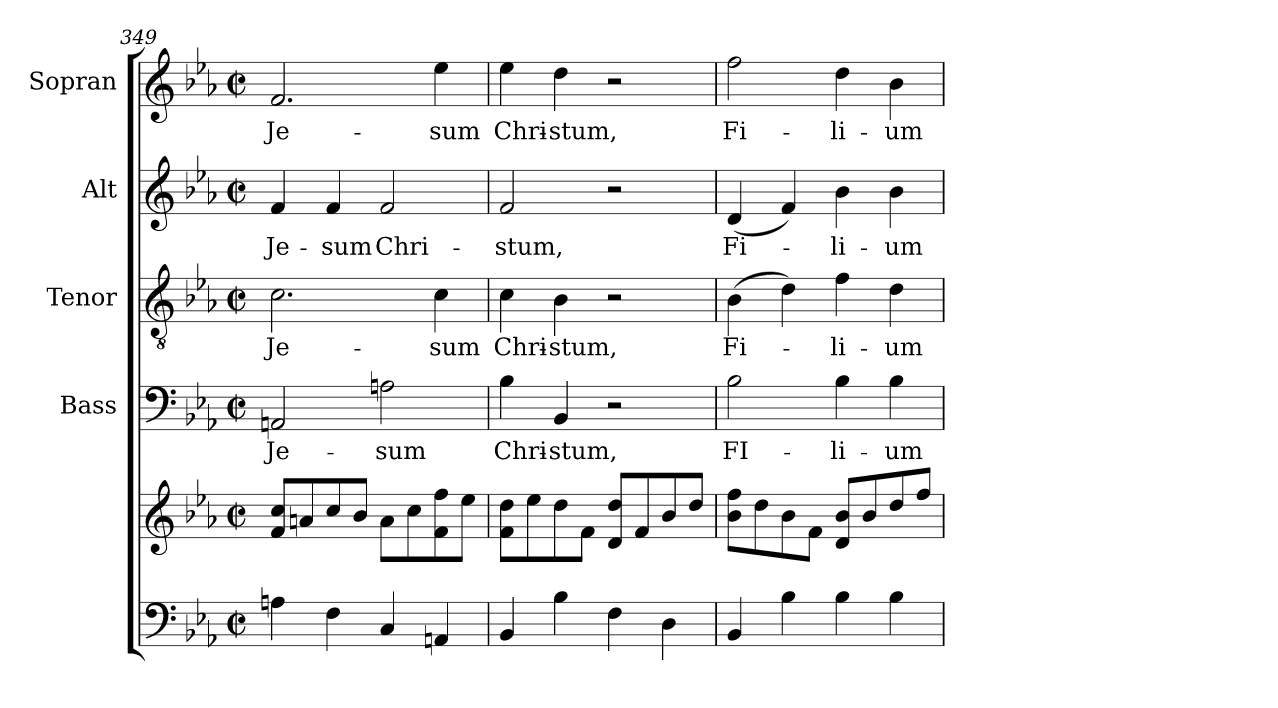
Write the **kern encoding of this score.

**kern	**kern	**kern	**text	**kern	**text	**kern	**text	**kern	**text
*part5	*part5	*part4	*part4	*part3	*part3	*part2	*part2	*part1	*part1
*staff6	*staff5	*staff4	*staff4	*staff3	*staff3	*staff2	*staff2	*staff1	*staff1
*	*	*I"Bass	*	*I"Tenor	*	*I"Alt	*	*I"Sopran	*
*	*	*I'B.	*	*I'T.	*	*I'A.	*	*I'S.	*
*clefF4	*clefG2	*clefF4	*	*clefGv2	*	*clefG2	*	*clefG2	*
*k[b-e-a-]	*k[b-e-a-]	*k[b-e-a-]	*	*k[b-e-a-]	*	*k[b-e-a-]	*	*k[b-e-a-]	*
*E-:	*E-:	*E-:	*	*E-:	*	*E-:	*	*E-:	*
*M2/2	*M2/2	*M2/2	*	*M2/2	*	*M2/2	*	*M2/2	*
*met(c|)	*met(c|)	*met(c|)	*	*met(c|)	*	*met(c|)	*	*met(c|)	*
=349	=349	=349	=349	=349	=349	=349	=349	=349	=349
!	!	!	!LO:LY:b	!	!LO:LY:b	!	!LO:LY:b	!	!LO:LY:b
4An\	8f/ 8cc/L	2AAn/	Je-	2.c\	Je-	4f/	Je-	2.f/	Je-
.	8an/	.	.	.	.	.	.	.	.
!	!	!	!	!	!	!	!LO:LY:b	!	!
4F\	8cc/	.	.	.	.	4f/	-sum	.	.
.	8b-/J	.	.	.	.	.	.	.	.
!	!	!	!LO:LY:b	!	!	!	!LO:LY:b	!	!
4C/	8a\L	2An\	-sum	.	.	2f/	Chri-	.	.
.	8cc\	.	.	.	.	.	.	.	.
!	!	!	!	!	!LO:LY:b	!	!	!	!LO:LY:b
4AAn/	8f\ 8ff\	.	.	4c\	-sum	.	.	4ee-\	-sum
.	8ee-\J	.	.	.	.	.	.	.	.
=350	=350	=350	=350	=350	=350	=350	=350	=350	=350
!	!	!	!LO:LY:b	!	!LO:LY:b	!	!LO:LY:b	!	!LO:LY:b
4BB-/	8f\ 8dd\L	4B-\	Chri-	4c\	Chri-	2f/	-stum,	4ee-\	Chri-
.	8ee-\	.	.	.	.	.	.	.	.
!	!	!	!LO:LY:b	!	!LO:LY:b	!	!	!	!LO:LY:b
4B-\	8dd\	4BB-/	-stum,	4B-\	-stum,	.	.	4dd\	-stum,
.	8f\J	.	.	.	.	.	.	.	.
4F\	8d/ 8dd/L	2r	.	2r	.	2r	.	2r	.
.	8f/	.	.	.	.	.	.	.	.
4D\	8b-/	.	.	.	.	.	.	.	.
.	8dd/J	.	.	.	.	.	.	.	.
=351	=351	=351	=351	=351	=351	=351	=351	=351	=351
!	!	!	!LO:LY:b	!	!LO:LY:b	!	!LO:LY:b	!	!LO:LY:b
4BB-/	8b-\ 8ff\L	2B-\	FI-	(>4B-\	Fi-	(<4d/	Fi-	2ff\	Fi-
.	8dd\	.	.	.	.	.	.	.	.
4B-\	8b-\	.	.	4d\)	.	4f/)	.	.	.
.	8f\J	.	.	.	.	.	.	.	.
!	!	!	!LO:LY:b	!	!LO:LY:b	!	!LO:LY:b	!	!LO:LY:b
4B-\	8d/ 8b-/L	4B-\	-li-	4f\	-li-	4b-\	-li-	4dd\	-li-
.	8b-/	.	.	.	.	.	.	.	.
!	!	!	!LO:LY:b	!	!LO:LY:b	!	!LO:LY:b	!	!LO:LY:b
4B-\	8dd/	4B-\	-um	4d\	-um	4b-\	-um	4b-\	-um
.	8ff/J	.	.	.	.	.	.	.	.
=	=	=	=	=	=	=	=	=	=
*-	*-	*-	*-	*-	*-	*-	*-	*-	*-
